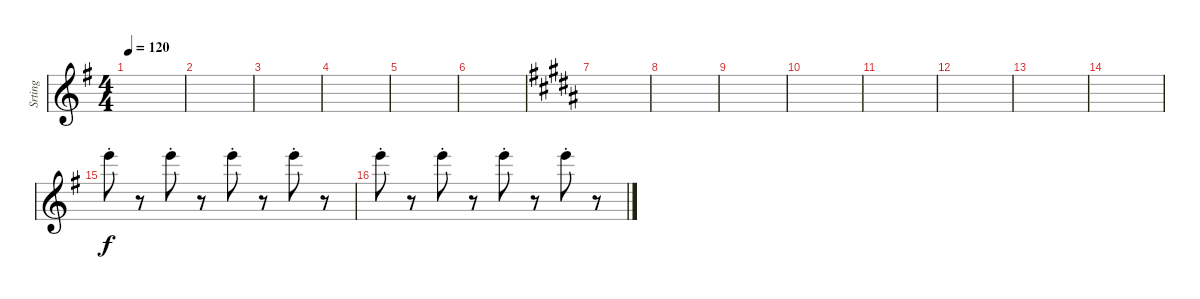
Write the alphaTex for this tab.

\track ("Srting" "Srting") {instrument stringensemble1}
\staff {score}
\tuning (E4 B3 G3 D3 A2 E2) {hide}
\ts (4 4)
\tempo 120
\clef g2
\ks g
|
|
|
|
|
|
\ks b
|
|
|
|
|
|
|
|
\ks g
24.1{st}.8 r.8 24.1{st}.8 r.8 24.1{st}.8 r.8 24.1{st}.8 r.8 |
24.1{st}.8 r.8 24.1{st}.8 r.8 24.1{st}.8 r.8 24.1{st}.8 r.8
